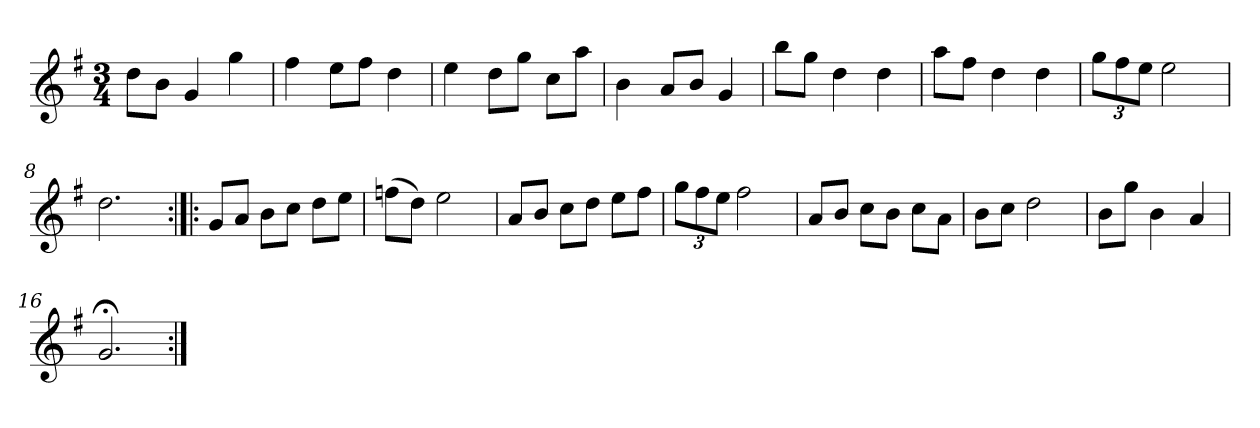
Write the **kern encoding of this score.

**kern
*part1
*staff1
*clefG2
*k[f#]
*G:
*M3/4
*MM120
=1
8dd\L
8b\J
4g
4gg
=2
4ff#
8ee\L
8ff#\J
4dd
=3
4ee
8dd\L
8gg\J
8cc\L
8aa\J
=4
4b
8a/L
8b/J
4g
=5
8bb\L
8gg\J
4dd
4dd
=6
8aa\L
8ff#\J
4dd
4dd
=7
12gg\L
12ff#\
12ee\J
2ee
=8
2.dd
=9:|!|:
8g/L
8a/J
8b\L
8cc\J
8dd\L
8ee\J
=10
(8ffn\L
8dd\J)
2ee
=11
8a/L
8b/J
8cc\L
8dd\J
8ee\L
8ff#\J
=12
12gg\L
12ff#\
12ee\J
2ff#
=13
8a/L
8b/J
8cc\L
8b\J
8cc\L
8a\J
=14
8b\L
8cc\J
2dd
=15
8b\L
8gg\J
4b
4a
=16
2.g;<
=:|!
*-
